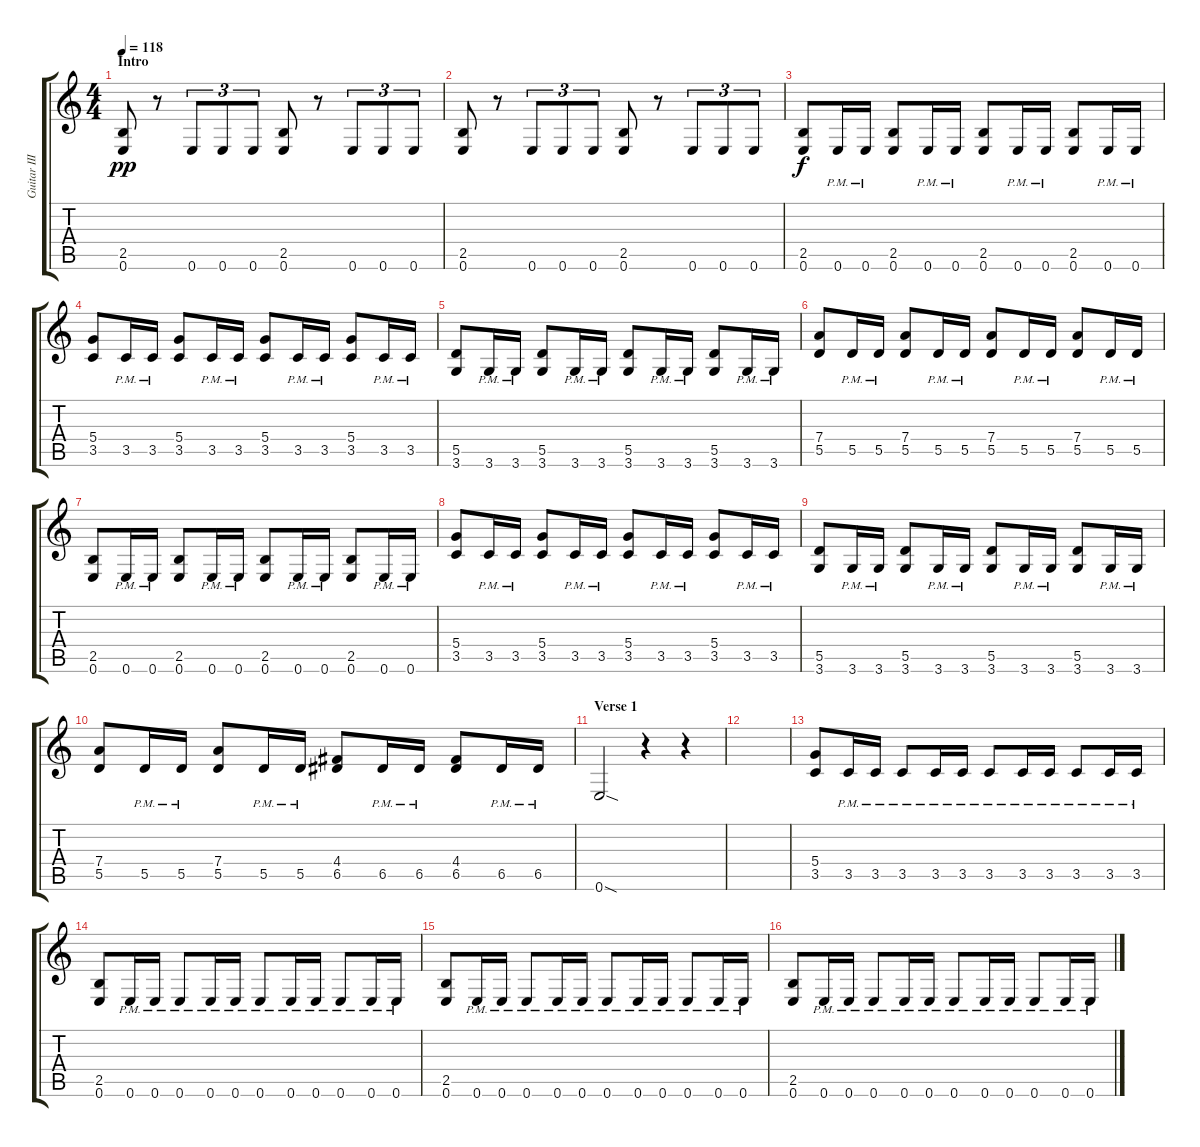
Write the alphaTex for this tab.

\track ("Guitar III" "Guitar III") {instrument distortionguitar}
\staff {score tabs}
\tuning (E4 B3 G3 D3 A2 E2) {hide}
\ts (4 4)
\section ("" "Intro")
\tempo 118
\clef g2
\ks c
(2.5 0.6).8{dy pp instrument distortionguitar} r.8 0.6.8{tu (3 2)} 0.6.8{tu (3 2)} 0.6.8{tu (3 2)} (2.5 0.6).8 r.8 0.6.8{tu (3 2)} 0.6.8{tu (3 2)} 0.6.8{tu (3 2)} |
(2.5 0.6).8 r.8 0.6.8{tu (3 2)} 0.6.8{tu (3 2)} 0.6.8{tu (3 2)} (2.5 0.6).8 r.8 0.6.8{tu (3 2)} 0.6.8{tu (3 2)} 0.6.8{tu (3 2)} |
(2.5 0.6).8{dy f} 0.6{pm}.16 0.6{pm}.16 (2.5 0.6).8 0.6{pm}.16 0.6{pm}.16 (2.5 0.6).8 0.6{pm}.16 0.6{pm}.16 (2.5 0.6).8 0.6{pm}.16 0.6{pm}.16 |
(5.4 3.5).8 3.5{pm}.16 3.5{pm}.16 (5.4 3.5).8 3.5{pm}.16 3.5{pm}.16 (5.4 3.5).8 3.5{pm}.16 3.5{pm}.16 (5.4 3.5).8 3.5{pm}.16 3.5{pm}.16 |
(5.5 3.6).8 3.6{pm}.16 3.6{pm}.16 (5.5 3.6).8 3.6{pm}.16 3.6{pm}.16 (5.5 3.6).8 3.6{pm}.16 3.6{pm}.16 (5.5 3.6).8 3.6{pm}.16 3.6{pm}.16 |
(7.4 5.5).8 5.5{pm}.16 5.5{pm}.16 (7.4 5.5).8 5.5{pm}.16 5.5{pm}.16 (7.4 5.5).8 5.5{pm}.16 5.5{pm}.16 (7.4 5.5).8 5.5{pm}.16 5.5{pm}.16 |
(2.5 0.6).8 0.6{pm}.16 0.6{pm}.16 (2.5 0.6).8 0.6{pm}.16 0.6{pm}.16 (2.5 0.6).8 0.6{pm}.16 0.6{pm}.16 (2.5 0.6).8 0.6{pm}.16 0.6{pm}.16 |
(5.4 3.5).8 3.5{pm}.16 3.5{pm}.16 (5.4 3.5).8 3.5{pm}.16 3.5{pm}.16 (5.4 3.5).8 3.5{pm}.16 3.5{pm}.16 (5.4 3.5).8 3.5{pm}.16 3.5{pm}.16 |
(5.5 3.6).8 3.6{pm}.16 3.6{pm}.16 (5.5 3.6).8 3.6{pm}.16 3.6{pm}.16 (5.5 3.6).8 3.6{pm}.16 3.6{pm}.16 (5.5 3.6).8 3.6{pm}.16 3.6{pm}.16 |
(7.4 5.5).8 5.5{pm}.16 5.5{pm}.16 (7.4 5.5).8 5.5{pm}.16 5.5{pm}.16 (4.4 6.5).8 6.5{pm}.16 6.5{pm}.16 (4.4 6.5).8 6.5{pm}.16 6.5{pm}.16 |
\section ("" "Verse 1")
0.6{sod}.2 r.4 r.4 |
|
(5.4 3.5).8 3.5{pm}.16 3.5{pm}.16 3.5{pm}.8 3.5{pm}.16 3.5{pm}.16 3.5{pm}.8 3.5{pm}.16 3.5{pm}.16 3.5{pm}.8 3.5{pm}.16 3.5{pm}.16 |
(2.5 0.6).8 0.6{pm}.16 0.6{pm}.16 0.6{pm}.8 0.6{pm}.16 0.6{pm}.16 0.6{pm}.8 0.6{pm}.16 0.6{pm}.16 0.6{pm}.8 0.6{pm}.16 0.6{pm}.16 |
(2.5 0.6).8 0.6{pm}.16 0.6{pm}.16 0.6{pm}.8 0.6{pm}.16 0.6{pm}.16 0.6{pm}.8 0.6{pm}.16 0.6{pm}.16 0.6{pm}.8 0.6{pm}.16 0.6{pm}.16 |
(2.5 0.6).8 0.6{pm}.16 0.6{pm}.16 0.6{pm}.8 0.6{pm}.16 0.6{pm}.16 0.6{pm}.8 0.6{pm}.16 0.6{pm}.16 0.6{pm}.8 0.6{pm}.16 0.6{pm}.16
